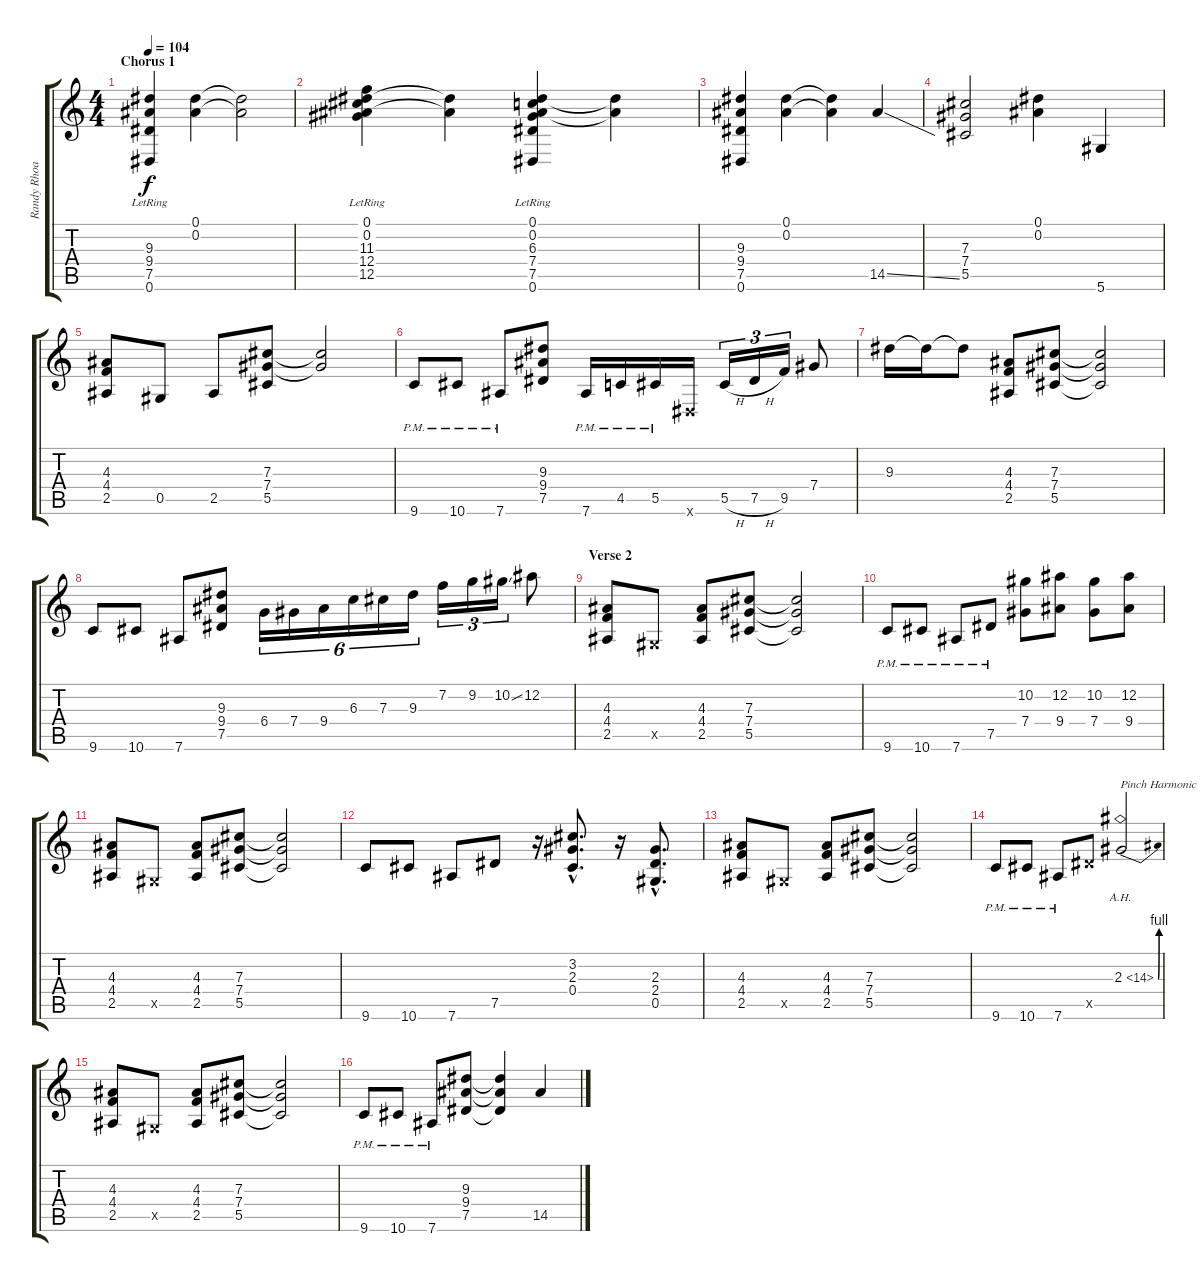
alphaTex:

\track ("Randy Rhoads (Secondary)" "Randy Rhoa") {instrument overdrivenguitar}
\staff {score tabs}
\tuning (Eb4 Bb3 Gb3 Db3 Ab2 Eb2) {hide}
\ts (4 4)
\section ("" "Chorus 1")
\tempo 104
\clef g2
\ks c
(9.3{lr} 9.4{lr} 7.5{lr} 0.6{lr}).4{dy f} (0.1 0.2).4 (0.1{t} 0.2{t}).2 |
(0.1 0.2 11.3{lr} 12.4{lr} 12.5{lr}).4 (0.1{t} 0.2{t}).4 (0.1 0.2 6.3{lr} 7.4{lr} 7.5{lr} 0.6{lr}).4 (0.1{t} 0.2{t}).4 |
(9.3 9.4 7.5 0.6).4 (0.1 0.2).4 (0.1{t} 0.2{t}).4 14.5{ss}.4 |
(7.3 7.4 5.5).2 (0.1 0.2).4 5.6.4 |
(4.3 4.4 2.5).8 0.5.8 2.5.8 (7.3 7.4 5.5).8 (7.3{t} 7.4{t}).2 |
9.6{pm}.8 10.6{pm}.8 7.6{pm}.8 (9.3 9.4 7.5).8 7.6{pm}.16 4.5{pm}.16 5.5{pm}.16 0.6{x}.16 5.5{h}.16{tu (3 2)} 7.5{h}.16{tu (3 2)} 9.5.16{tu (3 2)} 7.4.8 |
9.3.16 9.3{t}.16 9.3{t}.8 (4.3 4.4 2.5).8 (7.3 7.4 5.5).8 (7.3{t} 7.4{t} 5.5{t}).2 |
9.6.8 10.6.8 7.6.8 (9.3 9.4 7.5).8 6.4.16{tu (6 4)} 7.4.16{tu (6 4)} 9.4.16{tu (6 4)} 6.3.16{tu (6 4)} 7.3.16{tu (6 4)} 9.3.16{tu (6 4)} 7.2.16{tu (3 2)} 9.2.16{tu (3 2)} 10.2{ss}.16{tu (3 2)} 12.2.8 |
\section ("" "Verse 2")
(4.3 4.4 2.5).8 0.5{x}.8 (4.3 4.4 2.5).8 (7.3 7.4 5.5).8 (7.3{t} 7.4{t} 5.5{t}).2 |
9.6{pm}.8 10.6{pm}.8 7.6{pm}.8 7.5{pm}.8 (10.2 7.4).8 (12.2 9.4).8 (10.2 7.4).8 (12.2 9.4).8 |
(4.3 4.4 2.5).8 0.5{x}.8 (4.3 4.4 2.5).8 (7.3 7.4 5.5).8 (7.3{t} 7.4{t} 5.5{t}).2 |
9.6.8 10.6.8 7.6.8 7.5.8 r.16 (3.2{hac} 2.3{hac} 0.4{hac}).8{d} r.16 (2.3{hac} 2.4{hac} 0.5{hac}).8{d} |
(4.3 4.4 2.5).8 0.5{x}.8 (4.3 4.4 2.5).8 (7.3 7.4 5.5).8 (7.3{t} 7.4{t} 5.5{t}).2 |
9.6{pm}.8 10.6{pm}.8 7.6{pm}.8 7.5{x}.8 2.3{be (bend 0 0 60 4) ah 12}.2{txt "Pinch Harmonic"} |
(4.3 4.4 2.5).8 0.5{x}.8 (4.3 4.4 2.5).8 (7.3 7.4 5.5).8 (7.3{t} 7.4{t} 5.5{t}).2 |
9.6{pm}.8 10.6{pm}.8 7.6{pm}.8 (9.3 9.4 7.5).8 (9.3{t} 9.4{t} 7.5{t}).4 14.5{ss}.4
